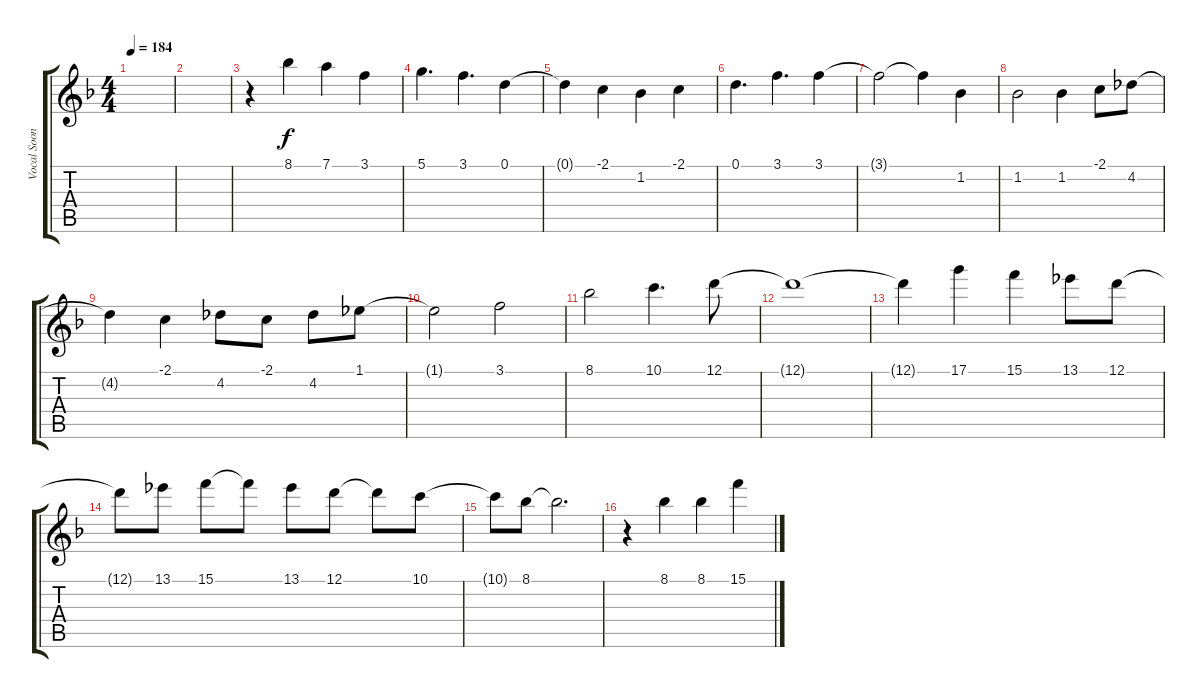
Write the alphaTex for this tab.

\track ("Vocal Soon" "Vocal Soon") {instrument distortionguitar}
\staff {score tabs}
\tuning (D4 A3 F3 C3 G2 C2) {hide}
\ts (4 4)
\tempo 184
\clef g2
\ks dminor
|
|
r.4 8.1.4 7.1.4 3.1.4 |
5.1.4{d} 3.1.4{d} 0.1.4 |
0.1{t}.4 -2.1.4 1.2.4 -2.1.4 |
0.1.4{d} 3.1.4{d} 3.1.4 |
3.1{t}.2 3.1{t}.4 1.2.4 |
1.2.2 1.2.4 -2.1.8 4.2.8 |
4.2{t}.4 -2.1.4 4.2.8 -2.1.8 4.2.8 1.1.8 |
1.1{t}.2 3.1.2 |
8.1.2 10.1.4{d} 12.1.8 |
12.1{t}.1 |
12.1{t}.4 17.1.4 15.1.4 13.1.8 12.1.8 |
12.1{t}.8 13.1.8 15.1.8 15.1{t}.8 13.1.8 12.1.8 12.1{t}.8 10.1.8 |
10.1{t}.8 8.1.8 8.1{t}.2{d} |
r.4 8.1.4 8.1.4 15.1.4
